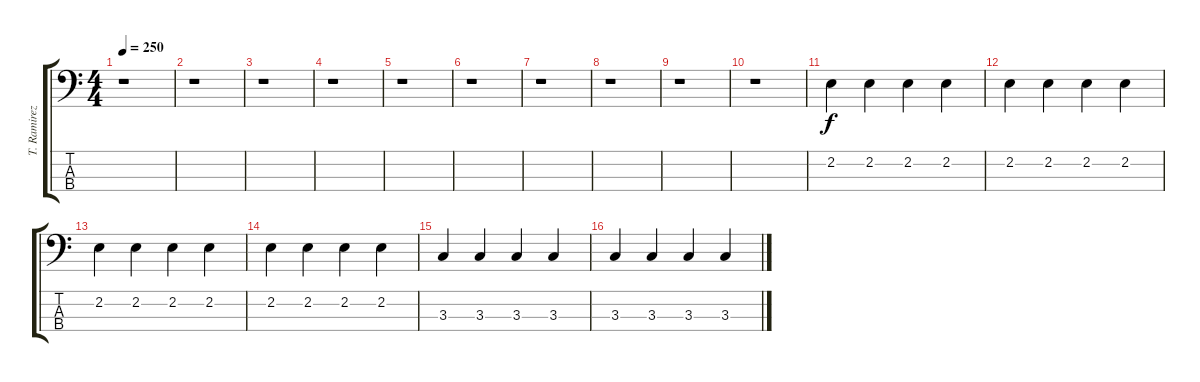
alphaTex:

\track ("T. Ramirez" "T. Ramirez") {instrument slapbass2}
\staff {score tabs}
\tuning (G2 D2 A1 E1) {hide}
\ts (4 4)
\tempo 250
\clef f4
\ks c
r.1{dy f} |
r.1 |
r.1 |
r.1 |
r.1 |
r.1 |
r.1 |
r.1 |
r.1 |
r.1 |
2.2.4 2.2.4 2.2.4 2.2.4 |
2.2.4 2.2.4 2.2.4 2.2.4 |
2.2.4 2.2.4 2.2.4 2.2.4 |
2.2.4 2.2.4 2.2.4 2.2.4 |
3.3.4 3.3.4 3.3.4 3.3.4 |
3.3.4 3.3.4 3.3.4 3.3.4
